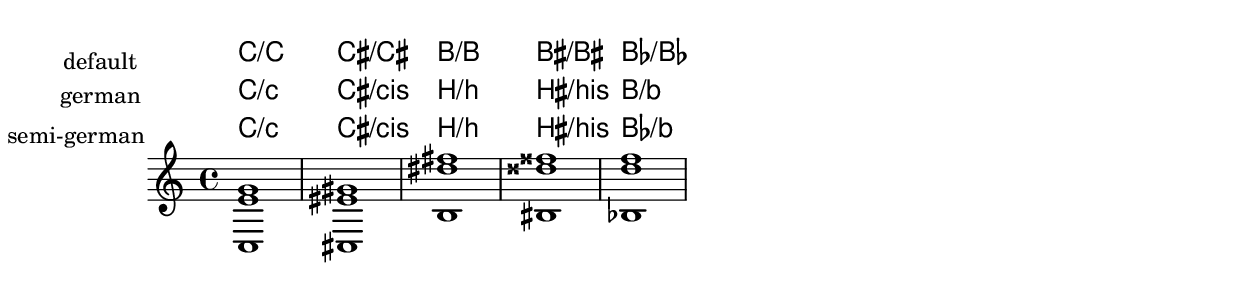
%% DO NOT EDIT this file manually; it is automatically
%% generated from LSR http://lsr.dsi.unimi.it
%% Make any changes in LSR itself, or in Documentation/snippets/new/ ,
%% and then run scripts/auxiliar/makelsr.py
%%
%% This file is in the public domain.
\version "2.14.0"

\header {
  lsrtags = "chords"

%% Translation of GIT committish: 615cbf212fdaf0b220b3330da417d0c3602494f2
  texidoces = "
La nomenclatura inglesa (predeterminada) para los acordes del cifrado
americano se puede cambiar por la alemana (@code{\\germanChords}
sustituye B y Bes por H y B) o por la semi-alemana
(@code{\\semiGermanChords} sustituye B y Bes por H y Bb).

"
  doctitlees = "Cambiar la nomenclatura de los acordes del cifrado americano por la notación alemana o semi-alemana"

  texidoc = "
The english naming of chords (default) can be changed to german
(@code{\\germanChords} replaces B and Bes with H and B) or semi-german
(@code{\\semiGermanChords} replaces B and Bes with H and Bb).




"
  doctitle = "Changing the chord names to German or semi-German notation"
} % begin verbatim

music = \chordmode {
  c1/c | cis/cis
  b1/b | bis/bis | bes/bes
}

%% The following is only here to print the names of the
%% chords styles; it can be removed if you do not need to
%% print them.

\layout {
  \context {
    \ChordNames
    \consists "Instrument_name_engraver"
  }
}

<<
  \new ChordNames {
    \set ChordNames.instrumentName = #"default"
    \music
  }
  \new ChordNames {
    \set ChordNames.instrumentName = #"german"
    \germanChords \music }
  \new ChordNames {
    \set ChordNames.instrumentName = #"semi-german"
    \semiGermanChords \music }
  \context Voice { \music }
>>

